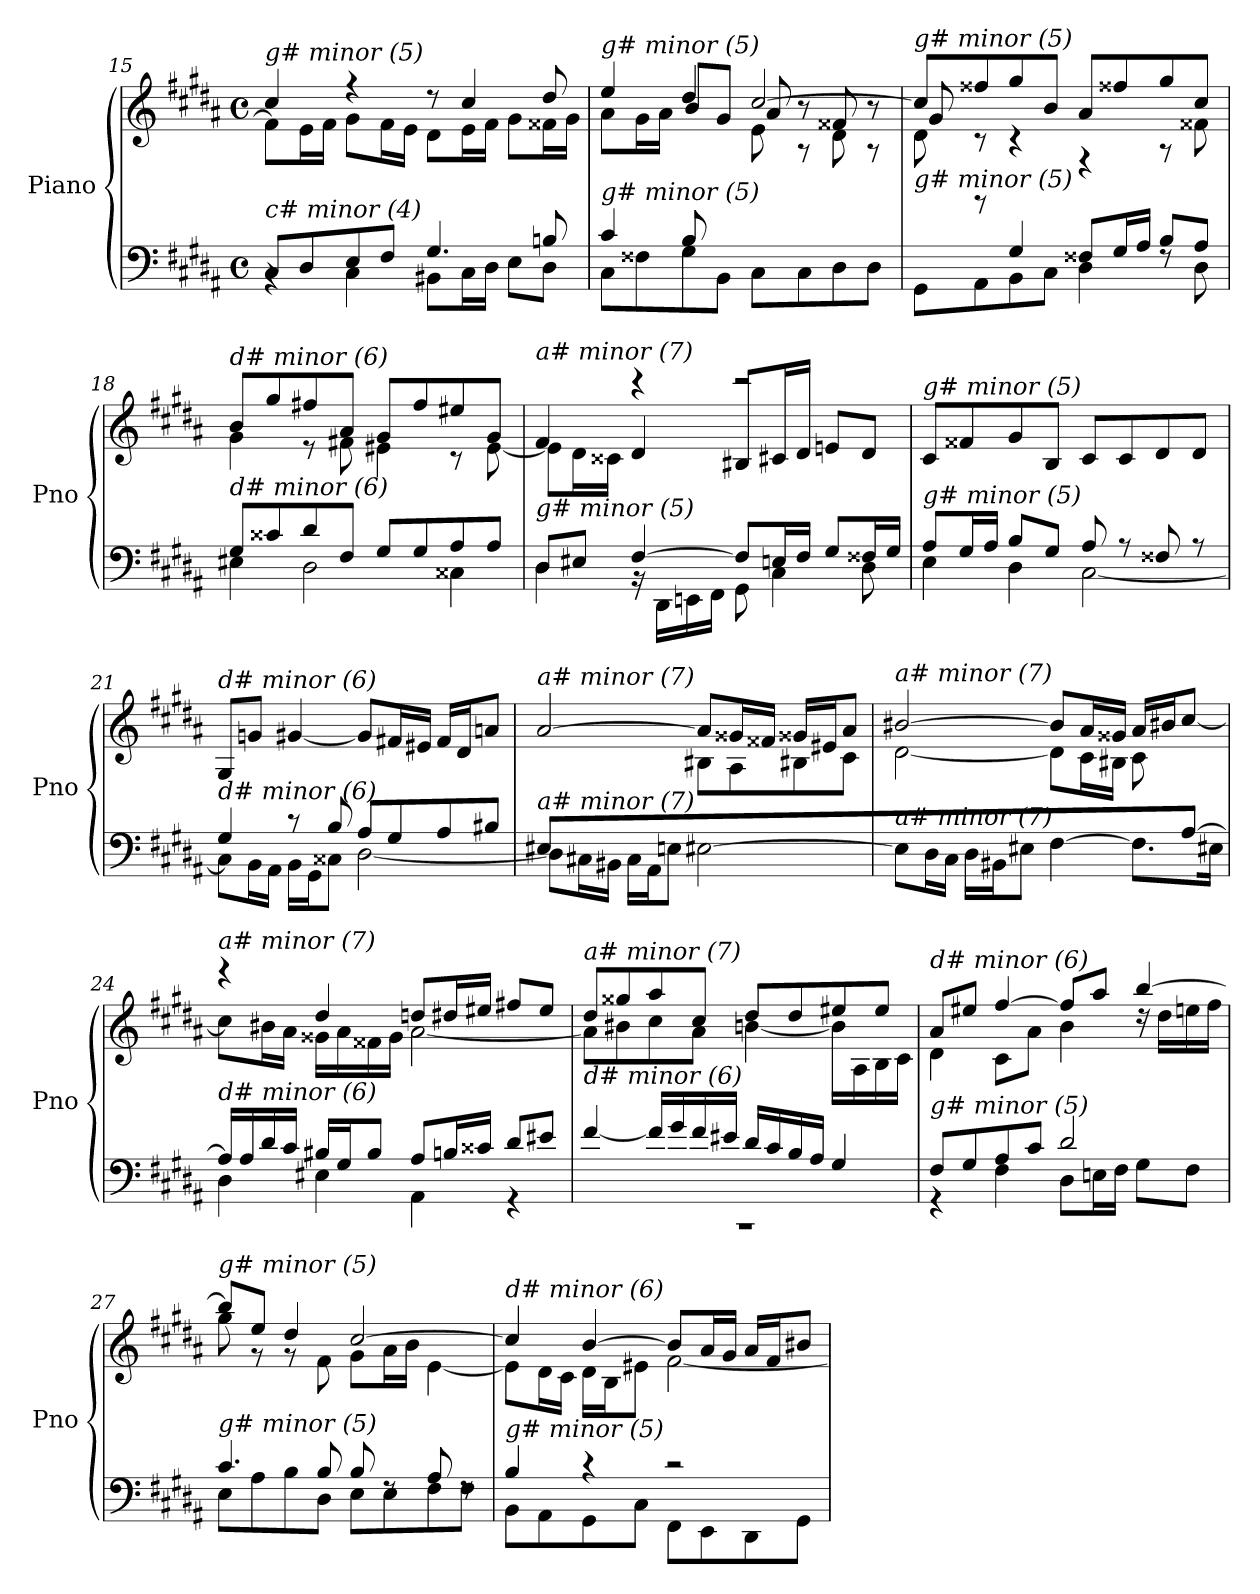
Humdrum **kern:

**kern	**kern
*part1	*part1
*staff2	*staff1
*I"Piano	*
*I'Pno	*
*clefF4	*clefG2
*k[f#c#g#d#a#]	*k[f#c#g#d#a#]
*M4/4	*M4/4
*met(c)	*met(c)
=15	=15
*^	*^
!	!	!LO:TX:i:t=g# minor (5)	!
!LO:TX:i:t=c# minor (4)	!	!	!
8C#/L	4rBB	4cc#/	8f#\L]
8D#/	.	.	16e\L
.	.	.	16f#\JJ
8E/	4C#\	4r	8g#\L
8F#/J	.	.	16f#\L
.	.	.	16e\JJ
4.G#/	8BB#X\L	8r	8d#\L
.	16C#\L	4cc#/	16e\L
.	16D#\JJ	.	16f#\JJ
.	8E\L	.	8g#\L
8Bn/	8D#\J	8dd#/	16f##X\L
.	.	.	16g#\JJ
!!LO:PB:g=z
=16	=16	=16	=16
*	*	*	*^
!	!	!LO:TX:i:t=g# minor (5)	!	!
!LO:TX:i:t=g# minor (5)	!	!	!	!
4c#/	8C#\L	4ee/	8a#\L	4.ryy
.	8F##X\	.	16g#\L	.
.	.	.	16a#\JJ	.
8B/L	8G#\	4dd#/	8b/L	.
2ryy	8BB\J	.	8g#/J	8d#\J
.	8C#\L	[2cc#/	8a#/	8e\
.	8C#\	.	8r	8rA
.	8D#\	.	8f##X/	8d#\
8ryy	8D#\J	.	8r	8rA
!!LO:LB:g=z	!!	!!
=17	=17	=17	=17	=17
!	!	!LO:TX:i:t=g# minor (5)	!	!
!LO:TX:i:t=g# minor (5)	!	!	!	!
8ryy	8GG#\L	8cc#/L]	8g#/	8d#\
8rb	8AA#\	8ff##X/	8rc	2..ryy
4G#/	8BB\	8gg#/	4rc	.
.	8C#\J	8b/J	.	.
8F##X/L	4D#\	8a#/L	4rF	.
16G#/L	.	8ff##X/	.	.
16A#/JJ	.	.	.	.
8B/L	8rF	8gg#/	8rA	.
8A#/J	8D#\	8cc#/J	8f##X\	.
*	*	*	*v	*v
=18	=18	=18	=18
!	!	!LO:TX:i:t=d# minor (6)	!
!LO:TX:i:t=d# minor (6)	!	!	!
8G#/L	4E#X\	8b/L	4g#\
8c##X/	.	8gg#/	.
8d#/	2D#\	8ff#X/	8r
8F#/J	.	8a#/J	8f#X\
8G#/L	.	8g#/L	4e#X\
8G#/	.	8ff#/	.
8A#/	4C##X\	8ee#X/	8r
8A#/J	.	8g#/J	[8e#\
=19	=19	=19	=19
!	!	!LO:TX:i:t=a# minor (7)	!
!LO:TX:i:t=g# minor (5)	!	!	!
8D#/L	4D#\	4f#/	8e#\L]
8E#X/J	.	.	16d#\L
.	.	.	16c##Xi\JJ
[4F#/	16rBB	4d#/	4rccc
.	16DD#\LL	.	.
.	16EEn\	.	.
.	16FF#\JJ	.	.
8F#/L]	8GG#\	8B#X/L	2rccc
16En/L	4C#\	16c#X/L	.
16F#/JJ	.	16d#/JJ	.
8G#/L	.	8en/L	.
16F##X/L	8D#\	8d#/J	.
16G#/JJ	.	.	.
*	*	*v	*v
!!LO:LB:g=z
=20	=20	=20
!	!	!LO:TX:i:t=g# minor (5)
!LO:TX:i:t=g# minor (5)	!	!
8A#/L	4E\	8c#/L
16G#/L	.	8f##X/
16A#/JJ	.	.
8B/L	4D#\	8g#/
8G#/J	.	8B/J
8A#/	[2C#\	8c#/L
8r	.	8c#/
8F##X/	.	8d#/
8r	.	8d#/J
=21	=21	=21
!	!	!LO:TX:i:t=d# minor (6)
!LO:TX:i:t=d# minor (6)	!	!
4G#/	8C#\L]	8G#/L
.	16BB\L	8gnj/J
.	16AA#\JJ	.
8r	16BB\LL	[4g#/
.	16GG#\J	.
8B/	8C##X\J	.
8A#/L	[2D#\	8g#/L]
8G#/	.	16f#X/L
.	.	16e#X/JJ
8A#/	.	16f#/LL
.	.	16d#/J
8B#X/J	.	8anj/J
=22	=22	=22
*	*	*^
!	!	!LO:TX:i:t=a# minor (7)	!
!LO:TX:i:t=a# minor (7)	!	!	!
8E#X/L	8D#\L]	[2a#/	8ryy
2..ryy	16C#X\L	.	8d#\
.	16BB#X\JJ	.	.
.	16C#\LL	.	8e#X\
.	16AA#\J	.	.
.	8Enj\J	.	8f##X\J
.	[2E#\	8a#/L]	8B#X\L
.	.	16g##X/L	8A#\
.	.	16f##X/JJ	.
.	.	16g##X/LL	8B#X\
.	.	16e#X/J	.
.	.	8a#/J	8c#\J
!!LO:LB:g=z	!!
=23	=23	=23	=23
!	!	!LO:TX:i:t=a# minor (7)	!
!LO:TX:i:t=a# minor (7)	!	!	!
2..ryy	8E#\L]	[2b#X/	[2d#\
.	16D#\L	.	.
.	16C#\JJ	.	.
.	16D#\LL	.	.
.	16BB#X\J	.	.
.	8E#X\J	.	.
.	[4F#\	8b#/L]	8d#\L]
.	.	16a#/L	16c#\L
.	.	16g##X/JJ	16B#X\JJ
.	8.F#\L]	16a#/LL	8c#\L
.	.	16b#X/J	.
[8A#/J	.	[8cc#/J	8ryy
.	16E#X\Jk	.	.
=24	=24	=24	=24
!	!	!LO:TX:i:t=a# minor (7)	!
!LO:TX:i:t=d# minor (6)	!	!	!
16A#/LL]	4D#\	8cc#\L]	4reee
16A#/	.	.	.
16d#/	.	16b#X\L	.
16c#/JJ	.	16a#\JJ	.
16B#X/LL	4E#X\	4dd#/	16g##X\LL
16G#/J	.	.	16a#\
8B#/J	.	.	16f##X\
.	.	.	16g##\JJ
8A#/L	4AA#\	8ddnj/L	[2a#\
16Bn/L	.	16dd#/L	.
16c##X/JJ	.	16ee#X/JJ	.
8d#/L	4r	8ff#X/L	.
8e#X/J	.	8ee#/J	.
!!LO:LB:g=z	!!
=25	=25	=25	=25
!	!	!LO:TX:i:t=a# minor (7)	!
!LO:TX:i:t=d# minor (6)	!	!	!
1rCC	[4f#/	8dd#/L	8a#\L]
.	.	8gg##X/	8b#X\
.	16f#/LL]	8aa#/	8cc#\
.	16g#/	.	.
.	16f#/	8cc#/J	8a#\J
.	16e#X/JJ	.	.
.	16d#/LL	8dd#/L	[4bn\
.	16c#/	.	.
.	16B/	8dd#/	.
.	16A#/JJ	.	.
.	4G#/	8ee#X/	16b\LL]
.	.	.	16A#\
.	.	8ee#/J	16B\
.	.	.	16c#\JJ
!!LO:PB:g=z	!!
=26	=26	=26	=26
!	!	!LO:TX:i:t=d# minor (6)	!
!LO:TX:i:t=g# minor (5)	!	!	!
8F#/L	4r	8a#/L	4d#\
8G#/	.	8ee#X/J	.
8A#/	4F#\	[4ff#/	8c#\L
8c#/J	.	.	8a#\J
2d#/	8D#\L	8ff#/L]	4b\
.	16En\L	8aa#/J	.
.	16F#\JJ	.	.
.	8G#\L	[4bb/	16rdd
.	.	.	16dd#\LL
.	8F#\J	.	16een\
.	.	.	16ff#\JJ
=27	=27	=27	=27
!	!	!LO:TX:i:t=g# minor (5)	!
!LO:TX:i:t=g# minor (5)	!	!	!
4.c#/	8E\L	8bb/L]	8gg#\
.	8A#\	8ee/J	8r
.	8B\	4dd#/	8r
8B/	8D#\J	.	8f#\
8B/	8E\L	[2cc#/	8g#\L
8rF	8E\	.	16a#\L
.	.	.	16b\JJ
8A#/	8F#\	.	[4e\
8rF	8F#\J	.	.
=28	=28	=28	=28
!	!	!LO:TX:i:t=d# minor (6)	!
!LO:TX:i:t=g# minor (5)	!	!	!
4B/	8BB\L	4cc#/]	8e\L]
.	8AA#\	.	16d#\L
.	.	.	16c#\JJ
4r	8GG#\	[4b/	16d#\LL
.	.	.	16B\J
.	8C#\J	.	8e#X\J
2r	8FF#\L	8b/L]	[2f#\
.	8EE\	16a#/L	.
.	.	16g#/JJ	.
.	8DD#\	16a#/LL	.
.	.	16f#/J	.
.	8GG#\J	8b#X/J	.
*v	*v	*	*
*	*v	*v
=	=
*-	*-
